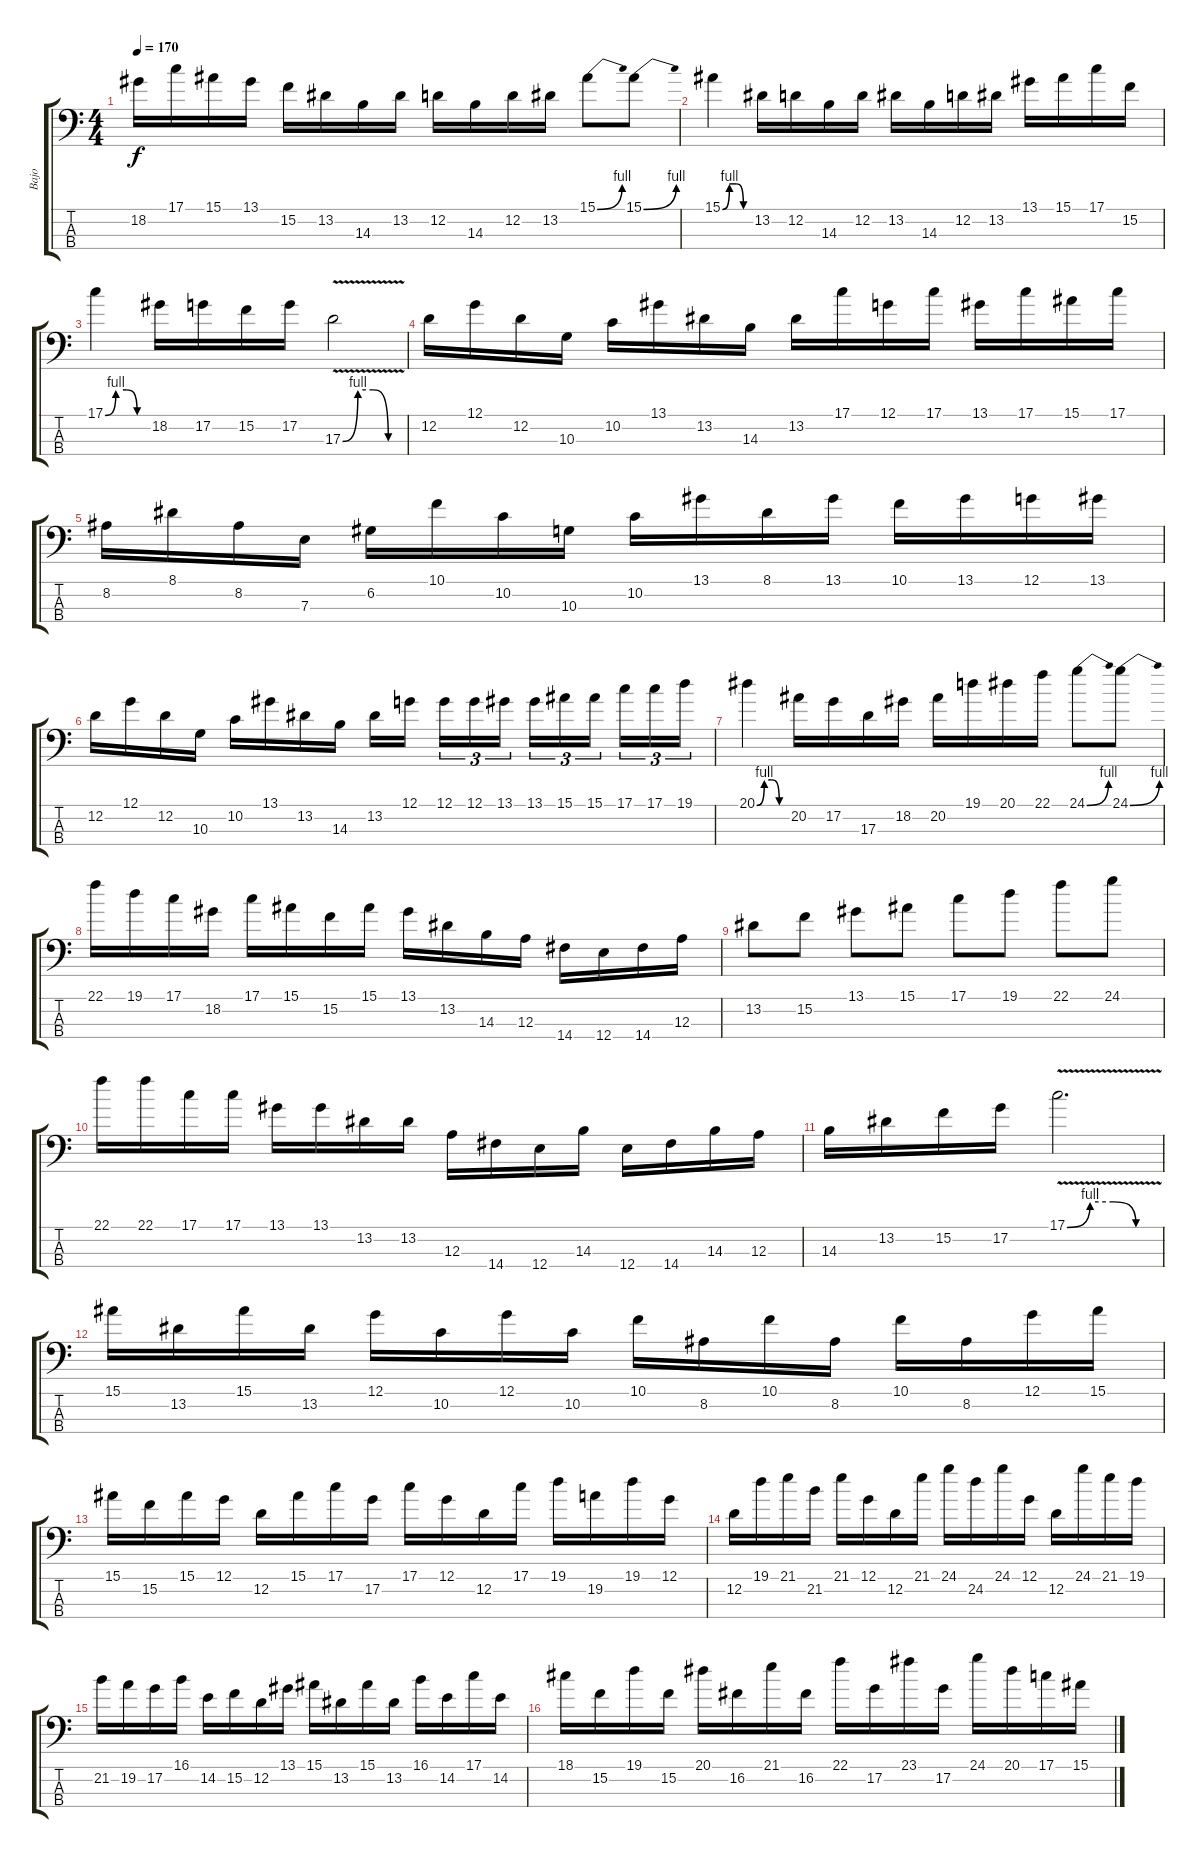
\track ("Bajo" "Bajo") {instrument electricbassfinger}
\staff {score tabs}
\tuning (G2 D2 A1 E1) {hide}
\ts (4 4)
\tempo 170
\clef f4
\ks c
18.2.16{dy f} 17.1.16 15.1.16 13.1.16 15.2.16 13.2.16 14.3.16 13.2.16 12.2.16 14.3.16 12.2.16 13.2.16 15.1{be (bend 0 0 60 4)}.8 15.1{be (bend 0 0 60 4)}.8 |
15.1{be (custom 0 0 15 4 30 4 45 0 60 0)}.4 13.2.16 12.2.16 14.3.16 12.2.16 13.2.16 14.3.16 12.2.16 13.2.16 13.1.16 15.1.16 17.1.16 15.2.16 |
17.1{be (custom 0 0 15 4 30 4 45 0 60 0)}.4 18.2.16 17.2.16 15.2.16 17.2.16 17.3{be (custom 0 0 15 4 30 4 45 0 60 0) v}.2 |
12.2.16 12.1.16 12.2.16 10.3.16 10.2.16 13.1.16 13.2.16 14.3.16 13.2.16 17.1.16 12.1.16 17.1.16 13.1.16 17.1.16 15.1.16 17.1.16 |
8.2.16 8.1.16 8.2.16 7.3.16 6.2.16 10.1.16 10.2.16 10.3.16 10.2.16 13.1.16 8.1.16 13.1.16 10.1.16 13.1.16 12.1.16 13.1.16 |
12.2.16 12.1.16 12.2.16 10.3.16 10.2.16 13.1.16 13.2.16 14.3.16 13.2.16 12.1.16{beam splitsecondary} 12.1.16{tu (3 2)} 12.1.16{tu (3 2)} 13.1.16{tu (3 2)} 13.1.16{tu (3 2)} 15.1.16{tu (3 2)} 15.1.16{tu (3 2) beam splitsecondary} 17.1.16{tu (3 2)} 17.1.16{tu (3 2)} 19.1.16{tu (3 2)} |
20.1{be (custom 0 0 15 4 30 4 45 0 60 0)}.4 20.2.16 17.2.16 17.3.16 18.2.16 20.2.16 19.1.16 20.1.16 22.1.16 24.1{be (bend 0 0 60 4)}.8 24.1{be (bend 0 0 60 4)}.8 |
22.1.16 19.1.16 17.1.16 18.2.16 17.1.16 15.1.16 15.2.16 15.1.16 13.1.16 13.2.16 14.3.16 12.3.16 14.4.16 12.4.16 14.4.16 12.3.16 |
13.2.8 15.2.8 13.1.8 15.1.8 17.1.8 19.1.8 22.1.8 24.1.8 |
22.1.16 22.1.16 17.1.16 17.1.16 13.1.16 13.1.16 13.2.16 13.2.16 12.3.16 14.4.16 12.4.16 14.3.16 12.4.16 14.4.16 14.3.16 12.3.16 |
14.3.16 13.2.16 15.2.16 17.2.16 17.1{be (custom 0 0 15 4 30 4 45 0 60 0) v}.2{d} |
15.1.16 13.2.16 15.1.16 13.2.16 12.1.16 10.2.16 12.1.16 10.2.16 10.1.16 8.2.16 10.1.16 8.2.16 10.1.16 8.2.16 12.1.16 15.1.16 |
15.1.16 15.2.16 15.1.16 12.1.16 12.2.16 15.1.16 17.1.16 17.2.16 17.1.16 12.1.16 12.2.16 17.1.16 19.1.16 19.2.16 19.1.16 12.1.16 |
12.2.16 19.1.16 21.1.16 21.2.16 21.1.16 12.1.16 12.2.16 21.1.16 24.1.16 24.2.16 24.1.16 12.1.16 12.2.16 24.1.16 21.1.16 19.1.16 |
21.2.16 19.2.16 17.2.16 16.1.16 14.2.16 15.2.16 12.2.16 13.1.16 15.1.16 13.2.16 15.1.16 13.2.16 16.1.16 14.2.16 17.1.16 14.2.16 |
18.1.16 15.2.16 19.1.16 15.2.16 20.1.16 16.2.16 21.1.16 16.2.16 22.1.16 17.2.16 23.1.16 17.2.16 24.1.16 20.1.16 17.1.16 15.1.16
